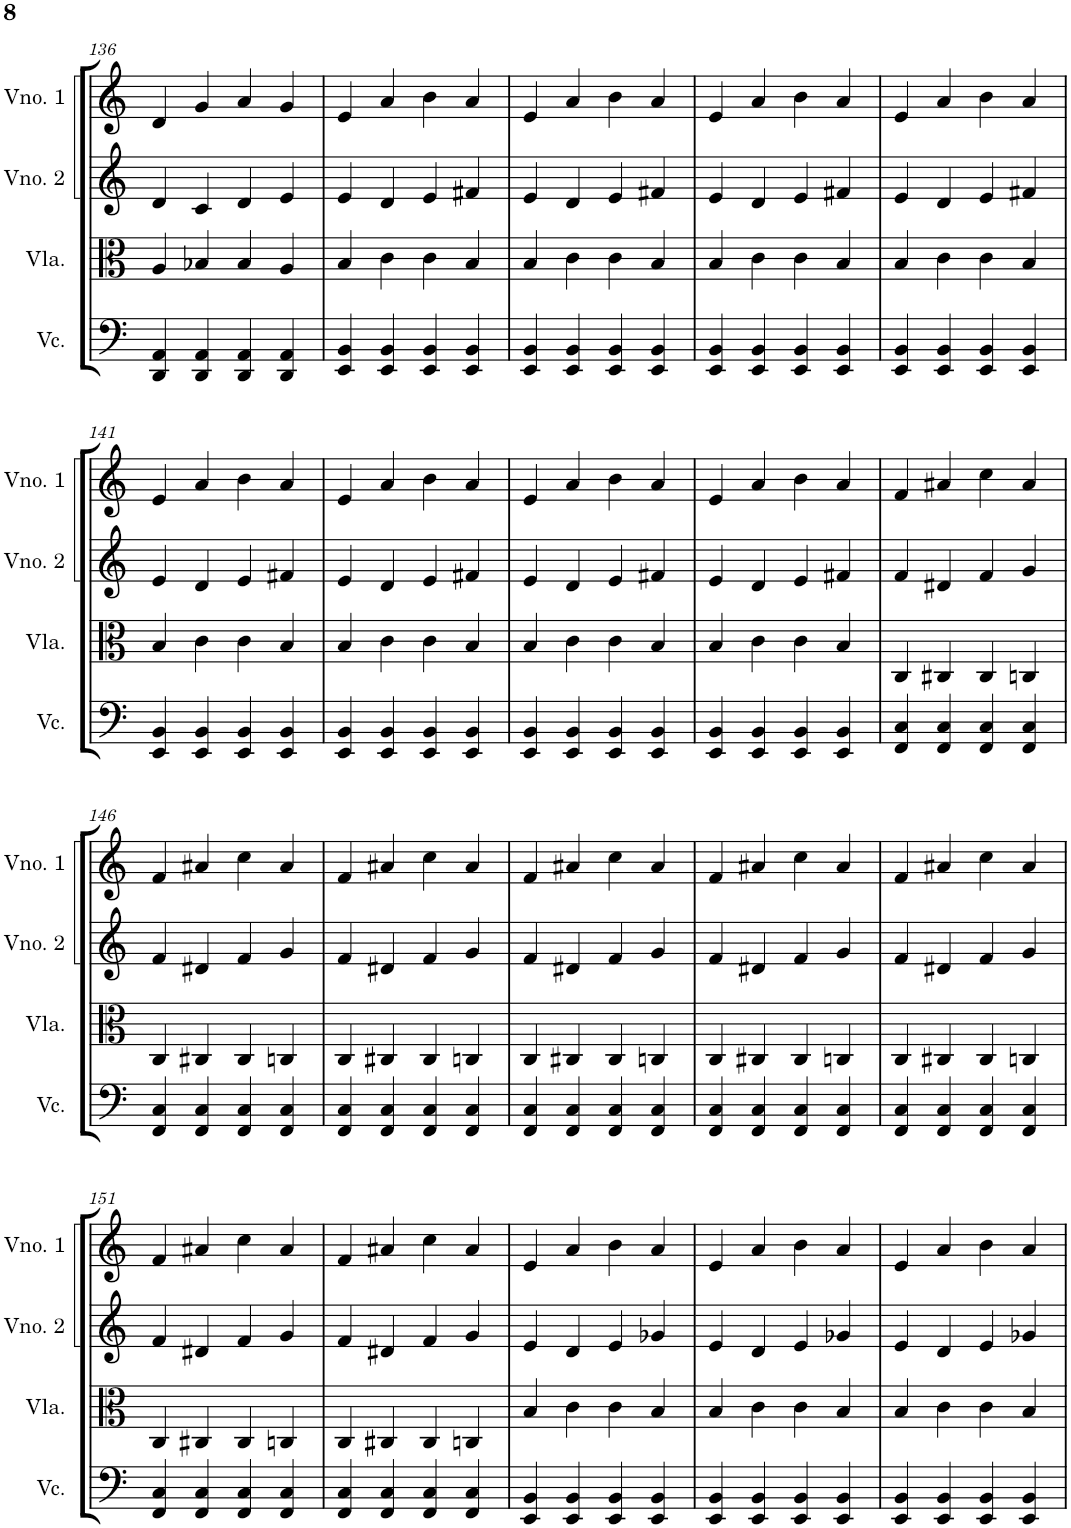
**kern	**kern	**kern	**kern
*part4	*part3	*part2	*part1
*staff4	*staff3	*staff2	*staff1
*I"Violoncelo	*I"Viola	*I"Violino 2	*I"Violino 1
*I'Vc.	*I'Vla.	*I'Vno. 2	*I'Vno. 1
!!LO:PB:g=z
*clefF4	*clefC3	*clefG2	*clefG2
*k[]	*k[]	*k[]	*k[]
*M4/4	*M4/4	*M4/4	*M4/4
=136	=136	=136	=136
4DD/ 4AA/	4A/	4d/	4d/
4DD/ 4AA/	4B-X/	4c/	4g/
4DD/ 4AA/	4B-/	4d/	4a/
4DD/ 4AA/	4A/	4e/	4g/
=137	=137	=137	=137
4EE/ 4BB/	4B/	4e/	4e/
4EE/ 4BB/	4c\	4d/	4a/
4EE/ 4BB/	4c\	4e/	4b\
4EE/ 4BB/	4B/	4f#X/	4a/
=138	=138	=138	=138
4EE/ 4BB/	4B/	4e/	4e/
4EE/ 4BB/	4c\	4d/	4a/
4EE/ 4BB/	4c\	4e/	4b\
4EE/ 4BB/	4B/	4f#X/	4a/
=139	=139	=139	=139
4EE/ 4BB/	4B/	4e/	4e/
4EE/ 4BB/	4c\	4d/	4a/
4EE/ 4BB/	4c\	4e/	4b\
4EE/ 4BB/	4B/	4f#X/	4a/
=140	=140	=140	=140
4EE/ 4BB/	4B/	4e/	4e/
4EE/ 4BB/	4c\	4d/	4a/
4EE/ 4BB/	4c\	4e/	4b\
4EE/ 4BB/	4B/	4f#X/	4a/
!!LO:LB:g=z
=141	=141	=141	=141
4EE/ 4BB/	4B/	4e/	4e/
4EE/ 4BB/	4c\	4d/	4a/
4EE/ 4BB/	4c\	4e/	4b\
4EE/ 4BB/	4B/	4f#X/	4a/
=142	=142	=142	=142
4EE/ 4BB/	4B/	4e/	4e/
4EE/ 4BB/	4c\	4d/	4a/
4EE/ 4BB/	4c\	4e/	4b\
4EE/ 4BB/	4B/	4f#X/	4a/
=143	=143	=143	=143
4EE/ 4BB/	4B/	4e/	4e/
4EE/ 4BB/	4c\	4d/	4a/
4EE/ 4BB/	4c\	4e/	4b\
4EE/ 4BB/	4B/	4f#X/	4a/
=144	=144	=144	=144
4EE/ 4BB/	4B/	4e/	4e/
4EE/ 4BB/	4c\	4d/	4a/
4EE/ 4BB/	4c\	4e/	4b\
4EE/ 4BB/	4B/	4f#X/	4a/
=145	=145	=145	=145
4FF/ 4C/	4C/	4f/	4f/
4FF/ 4C/	4C#X/	4d#X/	4a#X/
4FF/ 4C/	4C#/	4f/	4cc\
4FF/ 4C/	4Cn/	4g/	4a#/
!!LO:LB:g=z
=146	=146	=146	=146
4FF/ 4C/	4C/	4f/	4f/
4FF/ 4C/	4C#X/	4d#X/	4a#X/
4FF/ 4C/	4C#/	4f/	4cc\
4FF/ 4C/	4Cn/	4g/	4a#/
=147	=147	=147	=147
4FF/ 4C/	4C/	4f/	4f/
4FF/ 4C/	4C#X/	4d#X/	4a#X/
4FF/ 4C/	4C#/	4f/	4cc\
4FF/ 4C/	4Cn/	4g/	4a#/
=148	=148	=148	=148
4FF/ 4C/	4C/	4f/	4f/
4FF/ 4C/	4C#X/	4d#X/	4a#X/
4FF/ 4C/	4C#/	4f/	4cc\
4FF/ 4C/	4Cn/	4g/	4a#/
=149	=149	=149	=149
4FF/ 4C/	4C/	4f/	4f/
4FF/ 4C/	4C#X/	4d#X/	4a#X/
4FF/ 4C/	4C#/	4f/	4cc\
4FF/ 4C/	4Cn/	4g/	4a#/
=150	=150	=150	=150
4FF/ 4C/	4C/	4f/	4f/
4FF/ 4C/	4C#X/	4d#X/	4a#X/
4FF/ 4C/	4C#/	4f/	4cc\
4FF/ 4C/	4Cn/	4g/	4a#/
!!LO:LB:g=z
=151	=151	=151	=151
4FF/ 4C/	4C/	4f/	4f/
4FF/ 4C/	4C#X/	4d#X/	4a#X/
4FF/ 4C/	4C#/	4f/	4cc\
4FF/ 4C/	4Cn/	4g/	4a#/
=152	=152	=152	=152
4FF/ 4C/	4C/	4f/	4f/
4FF/ 4C/	4C#X/	4d#X/	4a#X/
4FF/ 4C/	4C#/	4f/	4cc\
4FF/ 4C/	4Cn/	4g/	4a#/
=153	=153	=153	=153
4EE/ 4BB/	4B/	4e/	4e/
4EE/ 4BB/	4c\	4d/	4a/
4EE/ 4BB/	4c\	4e/	4b\
4EE/ 4BB/	4B/	4g-X/	4a/
=154	=154	=154	=154
4EE/ 4BB/	4B/	4e/	4e/
4EE/ 4BB/	4c\	4d/	4a/
4EE/ 4BB/	4c\	4e/	4b\
4EE/ 4BB/	4B/	4g-X/	4a/
=155	=155	=155	=155
4EE/ 4BB/	4B/	4e/	4e/
4EE/ 4BB/	4c\	4d/	4a/
4EE/ 4BB/	4c\	4e/	4b\
4EE/ 4BB/	4B/	4g-X/	4a/
=	=	=	=
*-	*-	*-	*-
